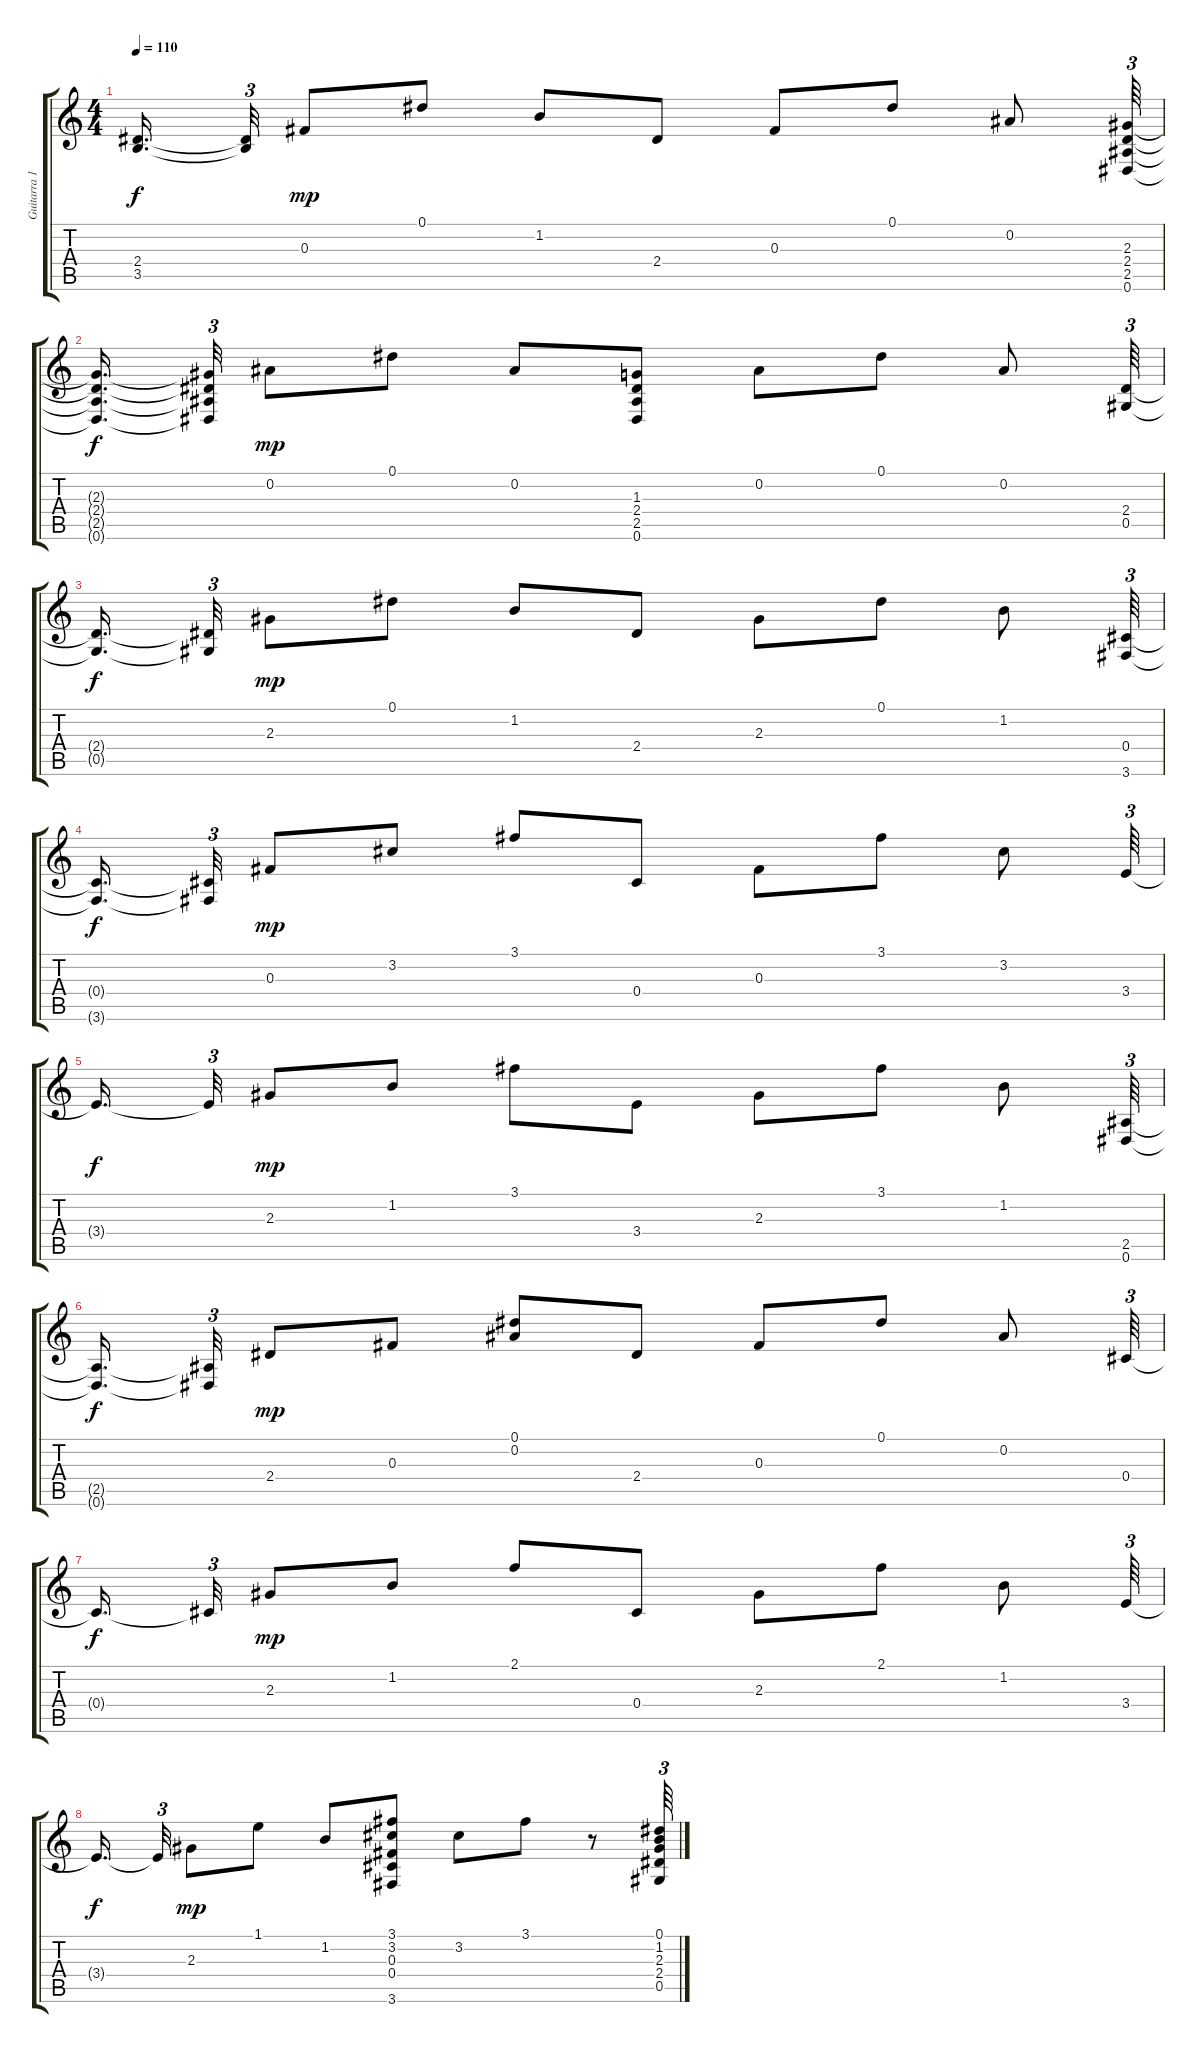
\track ("Guitarra 1" "Guitarra 1") {instrument acousticguitarsteel}
\staff {score tabs}
\tuning (Eb4 Bb3 Gb3 Db3 Ab2 Eb2) {hide}
\ts (4 4)
\tempo 110
\clef g2
\ks c
(2.4{t} 3.5{t}).16{d dy f beam splitsecondary} (2.4{t} 3.5{t}).32{tu (3 2)} 0.3.8{dy mp} 0.1.8 1.2.8 2.4.8 0.3.8 0.1.8 0.2.8 (2.3 2.4 2.5 0.6).64{tu (3 2)} |
(2.3{t} 2.4{t} 2.5{t} 0.6{t}).16{d dy f beam splitsecondary} (2.3{t} 2.4{t} 2.5{t} 0.6{t}).32{tu (3 2)} 0.2.8{dy mp} 0.1.8 0.2.8 (1.3 2.4 2.5 0.6).8 0.2.8 0.1.8 0.2.8 (2.4 0.5).64{tu (3 2)} |
(2.4{t} 0.5{t}).16{d dy f beam splitsecondary} (2.4{t} 0.5{t}).32{tu (3 2)} 2.3.8{dy mp} 0.1.8 1.2.8 2.4.8 2.3.8 0.1.8 1.2.8 (0.4 3.6).64{tu (3 2)} |
(0.4{t} 3.6{t}).16{d dy f beam splitsecondary} (0.4{t} 3.6{t}).32{tu (3 2)} 0.3.8{dy mp} 3.2.8 3.1.8 0.4.8 0.3.8 3.1.8 3.2.8 3.4.64{tu (3 2)} |
3.4{t}.16{d dy f beam splitsecondary} 3.4{t}.32{tu (3 2)} 2.3.8{dy mp} 1.2.8 3.1.8 3.4.8 2.3.8 3.1.8 1.2.8 (2.5 0.6).64{tu (3 2)} |
(2.5{t} 0.6{t}).16{d dy f beam splitsecondary} (2.5{t} 0.6{t}).32{tu (3 2)} 2.4.8{dy mp} 0.3.8 (0.1 0.2).8 2.4.8 0.3.8 0.1.8 0.2.8 0.4.64{tu (3 2)} |
0.4{t}.16{d dy f beam splitsecondary} 0.4{t}.32{tu (3 2)} 2.3.8{dy mp} 1.2.8 2.1.8 0.4.8 2.3.8 2.1.8 1.2.8 3.4.64{tu (3 2)} |
3.4{t}.16{d dy f beam splitsecondary} 3.4{t}.32{tu (3 2)} 2.3.8{dy mp} 1.1.8 1.2.8 (3.1 3.2 0.3 0.4 3.6).8 3.2.8 3.1.8 r.8 (0.1 1.2 2.3 2.4 0.5).64{tu (3 2)}
